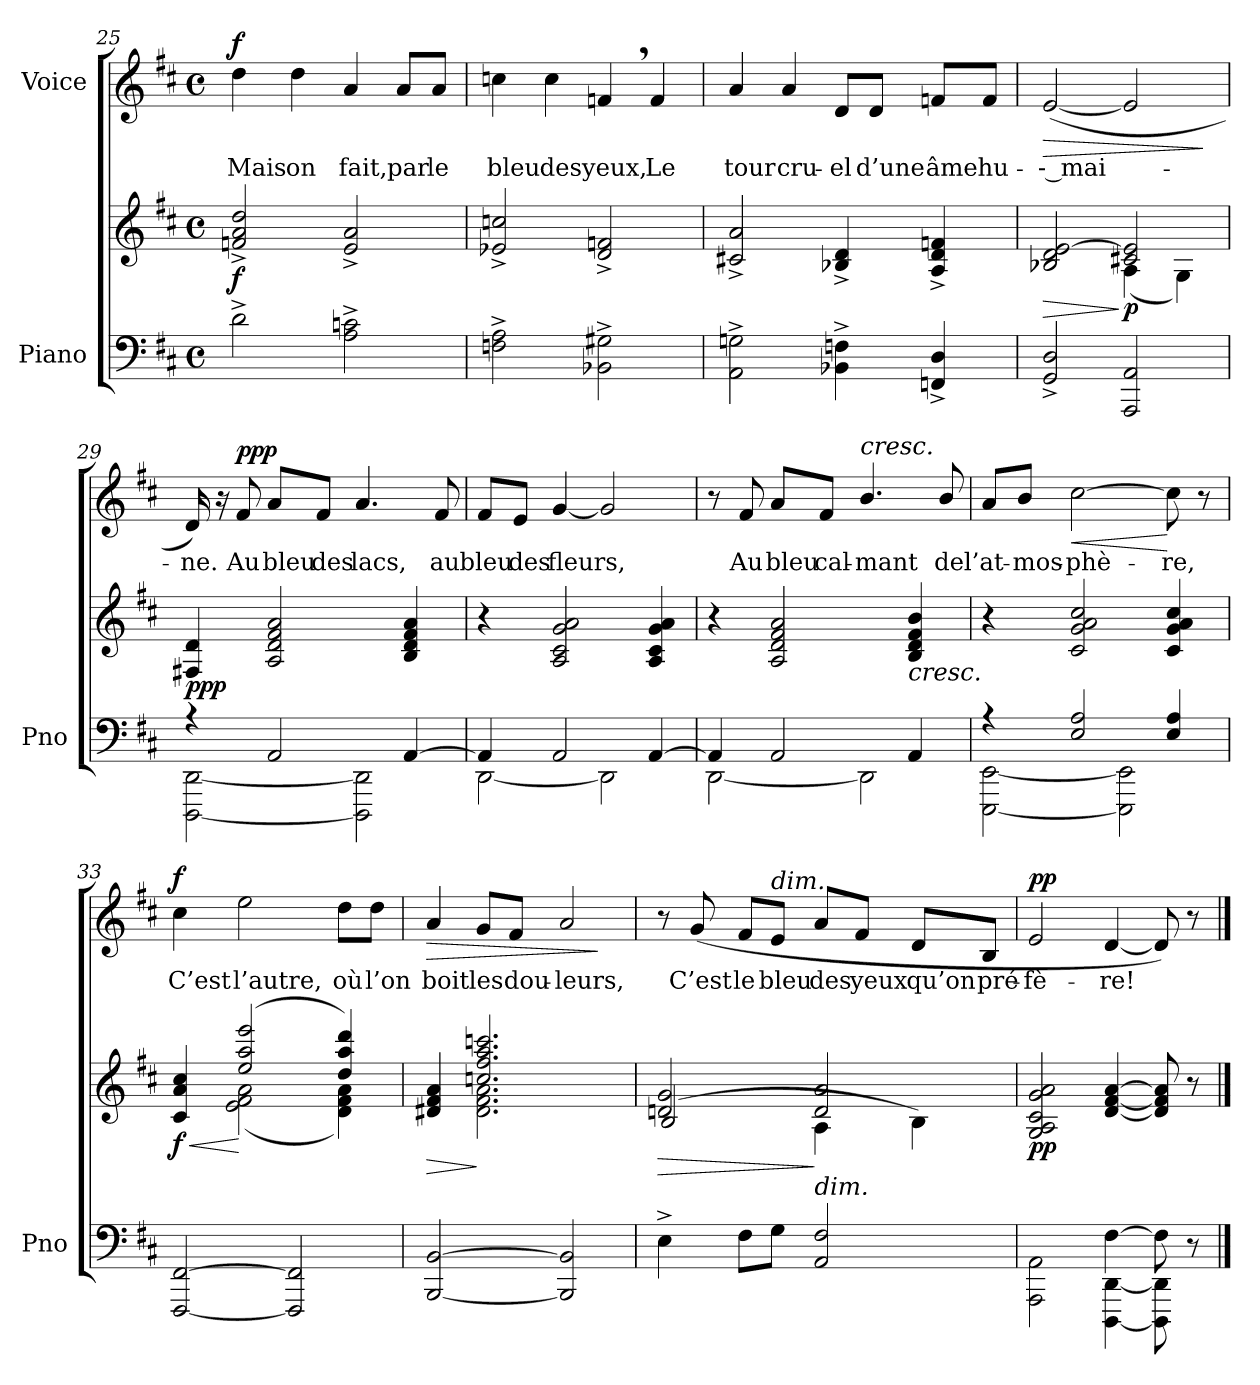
**kern	**kern	**dynam	**kern	**text	**dynam
*part2	*part2	*part2	*part1	*part1	*part1
*staff3	*staff2	*staff2/3	*staff1	*staff1	*staff1
*I"Piano	*	*	*I"Voice	*	*
*I'Pno	*	*	*	*	*
!!LO:LB:g=z
*clefF4	*clefG2	*	*clefG2	*	*
*k[f#c#]	*k[f#c#]	*	*k[f#c#]	*	*
*M4/4	*M4/4	*	*M4/4	*	*
*met(c)	*met(c)	*	*met(c)	*	*
=25	=25	=25	=25	=25	=25
!	!	!LO:DY:b	!	!LO:LY:b	!LO:DY:a
2d^\	2fn/^ 2a/^ 2dd/^	f	4dd\	Mais	f
!	!	!	!	!LO:LY:b	!
.	.	.	4dd\	on	.
!	!	!	!	!LO:LY:b	!
2A\^ 2cn\^	2e/^ 2a/^	.	4a/	fait,	.
!	!	!	!	!LO:LY:b	!
.	.	.	8a/L	par	.
!	!	!	!	!LO:LY:b	!
.	.	.	8a/J	le	.
=26	=26	=26	=26	=26	=26
!	!	!	!	!LO:LY:b	!
2Fn\^ 2A\^	2e-X/^ 2ccn/^	.	4ccn\	bleu	.
!	!	!	!	!LO:LY:b	!
.	.	.	4cc\	des	.
!	!	!	!	!LO:LY:b	!
2BB-X\^ 2G#X\^	2d/^ 2fn/^	.	4fn,/	yeux,	.
!	!	!	!	!LO:LY:b	!
.	.	.	4f/	Le	.
=27	=27	=27	=27	=27	=27
!	!	!	!	!LO:LY:b	!
2AA\^ 2Gn\^	2c#X/^ 2a/^	.	4a/	tour	.
!	!	!	!	!LO:LY:b	!
.	.	.	4a/	cru-	.
!	!	!	!	!LO:LY:b	!
4BB-X\^ 4Fn\^	4B-X/^ 4d/^	.	8d/L	-el	.
!	!	!	!	!LO:LY:b	!
.	.	.	8d/J	d’une	.
!	!	!	!	!LO:LY:b	!
4FFn/^ 4D/^	4A/^ 4d/^ 4fn/^	.	8fn/L	âme	.
!	!	!	!	!LO:LY:b	!
.	.	.	8f/J	hu-	.
!!LO:PB:g=z
=28	=28	=28	=28	=28	=28
!	!	!LO:HP:b	!	!LO:LY:b	!LO:HP:b
*	*^	*	*	*	*
2GG/^ 2D/^	2B-X/ 2d/ [2e/	2ryy	>	(>[2e/	-- mai-	>
!	!	!	!LO:DY:n=1:b	!	!	!
2AAA/ 2AA/	2c#X/ 2e/]	(4A\	] p	2e/]	.	.
.	.	4G\)	.	.	.	.
*	*v	*v	*	*	*	*
.	.	.	.	.	]
=29	=29	=29	=29	=29	=29
*^	*	*	*	*	*
!	!	!	!LO:DY:b	!	!LO:LY:b	!
4r	[2DDD\ [2DD\	4F#X/ 4d/	ppp	16d/)	-ne.	.
.	.	.	.	16r	.	.
!	!	!	!	!	!LO:LY:b	!LO:DY:a
.	.	.	.	8f#/	Au	ppp
!	!	!	!	!	!LO:LY:b	!
2AA/	.	2A/ 2d/ 2f#/ 2a/	.	8a/L	bleu	.
!	!	!	!	!	!LO:LY:b	!
.	.	.	.	8f#/J	des	.
!	!	!	!	!	!LO:LY:b	!
.	2DDD\] 2DD\]	.	.	4.a/	lacs,	.
[4AA/	.	4B/ 4d/ 4f#/ 4a/	.	.	.	.
!	!	!	!	!	!LO:LY:b	!
.	.	.	.	8f#/	au	.
=30	=30	=30	=30	=30	=30	=30
!	!	!	!	!	!LO:LY:b	!
4AA/]	[2DD\	4r	.	8f#/L	bleu	.
!	!	!	!	!	!LO:LY:b	!
.	.	.	.	8e/J	des	.
!	!	!	!	!	!LO:LY:b	!
2AA/	.	2A/ 2c#/ 2g/ 2a/	.	[4g/	fleurs,	.
.	2DD\]	.	.	2g/]	.	.
[4AA/	.	4A/ 4c#/ 4g/ 4a/	.	.	.	.
!!LO:LB:g=z
=31	=31	=31	=31	=31	=31	=31
4AA/]	[2DD\	4r	.	8r	.	.
!	!	!	!	!	!LO:LY:b	!
.	.	.	.	8f#/	Au	.
!	!	!	!	!	!LO:LY:b	!
2AA/	.	2A/ 2d/ 2f#/ 2a/	.	8a/L	bleu	.
!	!	!	!	!	!LO:LY:b	!
.	.	.	.	8f#/J	cal-	.
!	!	!	!	!LO:TX:a:i:t=cresc.	!	!
!	!	!	!	!	!LO:LY:b	!
.	2DD\]	.	.	4.b/	-mant	.
!	!	!LO:TX:b:i:t=cresc.	!	!	!	!
4AA/	.	4B/ 4d/ 4f#/ 4b/	.	.	.	.
!	!	!	!	!	!LO:LY:b	!
.	.	.	.	8b/	de	.
=32	=32	=32	=32	=32	=32	=32
!	!	!	!	!	!LO:LY:b	!
4r	[2EEE\ [2EE\	4r	.	8a/L	l’at-	.
!	!	!	!	!	!LO:LY:b	!
.	.	.	.	8b/J	-mos-	.
!	!	!	!	!	!LO:LY:b	!LO:HP:b
2E/ 2A/	.	2c#/ 2g/ 2a/ 2cc#/	.	[2cc#\	-phè-	<
.	2EEE\] 2EE\]	.	.	.	.	.
!	!	!	!	!	!LO:LY:b	!
4E/ 4A/	.	4c#/ 4g/ 4a/ 4cc#/	.	8cc#\]	-re,	[
.	.	.	.	8r	.	.
*v	*v	*	*	*	*	*
=33	=33	=33	=33	=33	=33
!	!	!LO:HP:b	!	!LO:LY:b	!
*	*^	*	*	*	*
!	!	!	!LO:DY:n=1:b	!	!	!LO:DY:a
[2FFF#/ [2FF#/	4c#/ 4a/ 4cc#/	4ryy	< f	4cc#\	C’est	f
!	!	!	!	!	!LO:LY:b	!
.	(2ee/ 2aa/ 2eee/	(2e\ 2f#\ 2a\	[	2ee\	l’autre,	.
2FFF#/] 2FF#/]	.	.	.	.	.	.
!	!	!	!	!	!LO:LY:b	!
.	4dd/ 4aa/ 4ddd/)	4d\ 4f#\ 4a\)	.	8dd\L	où	.
!	!	!	!	!	!LO:LY:b	!
.	.	.	.	8dd\J	l’on	.
!!LO:LB:g=z
=34	=34	=34	=34	=34	=34	=34
!	!	!	!LO:HP:b	!	!LO:LY:b	!LO:HP:b
[2BBB/ [2BB/	4d#X/ 4f#/ 4a/	4ryy	>	4a/	boit	>
!	!	!	!	!	!LO:LY:b	!
.	2.ccn/ 2.ff#/ 2.aa/ 2.cccn/	2.d#\ 2.f#\ 2.a\	]	8g/L	les	.
!	!	!	!	!	!LO:LY:b	!
.	.	.	.	8f#/J	dou-	.
!	!	!	!	!	!LO:LY:b	!
2BBB/] 2BB/]	.	.	.	2a/	-leurs,	.
*	*v	*v	*	*	*	*
.	.	.	.	.	]
=35	=35	=35	=35	=35	=35
!	!	!LO:HP:b	!	!	!
*	*^	*	*	*	*
4E^\	2dn/ 2g/	(<2B/	>	8r	.	.
!	!	!	!	!	!LO:LY:b	!
.	.	.	.	(8g/	C’est	.
!	!	!	!	!	!LO:LY:b	!
8F#\L	.	.	.	8f#/L	le	.
!	!	!	!	!LO:TX:a:i:t=dim.	!	!
!	!	!	!	!	!LO:LY:b	!
8G\J	.	.	.	8e/J	bleu	.
!	!LO:TX:b:i:t=dim.	!	!	!	!	!
!	!	!	!	!	!LO:LY:b	!
2AA/ 2F#/	2d/ 2a/	4A\	]	8a/L	des	.
!	!	!	!	!	!LO:LY:b	!
.	.	.	.	8f#/J	yeux	.
!	!	!	!	!	!LO:LY:b	!
.	.	4B\)	.	8d/L	qu’on	.
!	!	!	!	!	!LO:LY:b	!
.	.	.	.	8B/J	pré-	.
*	*v	*v	*	*	*	*
=36	=36	=36	=36	=36	=36
*^	*	*	*	*	*
!	!	!	!LO:DY:b	!	!LO:LY:b	!LO:DY:a
2ryy	2AAA\ 2AA\	2G/ 2A/ 2c#/ 2g/ 2a/	pp	2e/	-fè-	pp
!	!	!	!	!	!LO:LY:b	!
[4F#\	[4DDD\ [<4DD\	[4d/ [4f#/ [4a/	.	[4d/	-re!	.
8F#\]	8DDD\] 8DD\]	8d/] 8f#/] 8a/]	.	8d/])	.	.
8ryy	8r	8r	.	8r	.	.
*v	*v	*	*	*	*	*
==	==	==	==	==	==
*-	*-	*-	*-	*-	*-
